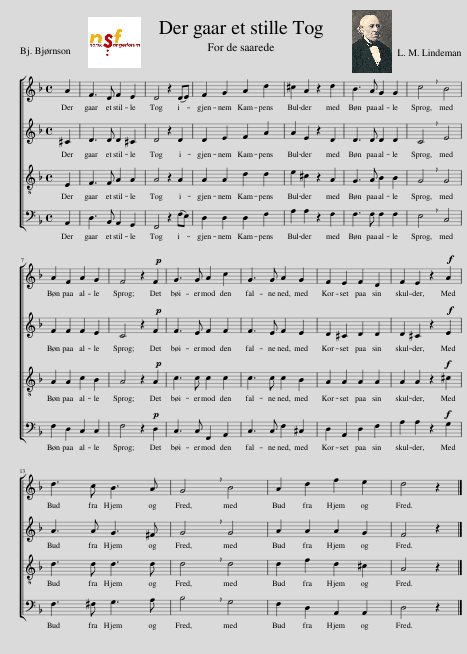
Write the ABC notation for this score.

X:1
%%score [ 1 2 3 4 ]
L:1/8
Q:1/4=60
M:4/4
I:linebreak $
K:F
V:1 treble
V:2 treble
V:3 treble-8
V:4 bass
V:1
 A2 | F3 D F2 E2 | D4 z2 (DE) | F2 G2 A2 d2 | ^c2 A2 z2 d2 | %5
 B3 A G2 G2 | !breath!c4 B4 |$ A2 F2 A2 G2 | F4 z2!p! F2 | G3 G A2 c2 | %10
 G3 G A2 G2 | F2 E2 F2 D2 | F2 E2 z2!f! A2 |$ d3 c B3 A | !breath!G4 B4 | %15
 A2 d2 f2 e2 | d4 z2 |] %17
V:2
 ^C2 | D3 D D2 ^C2 | D4 z2 D2 | D2 E2 F2 A2 | A2 E2 z2 D2 | %5
 D3 D D2 D2 | !breath!C4 E4 |$ F2 F2 F2 E2 | C4 z2!p! F2 | F3 E F2 F2 | %10
 F3 E F2 E2 | D2 ^C2 D2 D2 | D2 ^C2 z2!f! E2 |$ A3 A G3 ^F | !breath!G4 G4 | %15
 A2 A2 A2 G2 | F4 z2 |] %17
V:3
 E2 | F3 F A2 A2 | A4 z2 A2 | A2 A2 d2 d2 | e2 ^c2 z2 A2 | %5
 G3 A B2 B2 | !breath!G4 G4 |$ A2 A2 c2 B2 | A4 z2!p! A2 | c3 c c2 c2 | %10
 c3 c c2 B2 | A2 A2 A2 A2 | A2 A2 z2!f! ^c2 |$ d3 d d3 d | !breath!d4 d4 | %15
 d2 f2 d2 ^c2 | A4 z2 |] %17
V:4
 A,,2 | D,3 B,, A,,2 G,,2 | F,,4 z2 (F,E,) | D,2 D,2 D,2 F,2 | A,2 A,2 z2 F,2 | %5
 F,3 F, F,2 F,2 | !breath!E,4 C,4 |$ F,2 D,2 C,2 C,2 | F,4 z2!p! D,2 | C,3 C, F,,2 A,,2 | %10
 C,3 C, F,2 ^C,2 | D,2 A,,2 D,2 F,2 | A,2 A,2 z2!f! G,2 |$ F,3 ^F, G,3 A, | !breath!B,4 G,4 | %15
 F,2 D,2 A,,2 A,,2 | D,4 z2 |] %17
